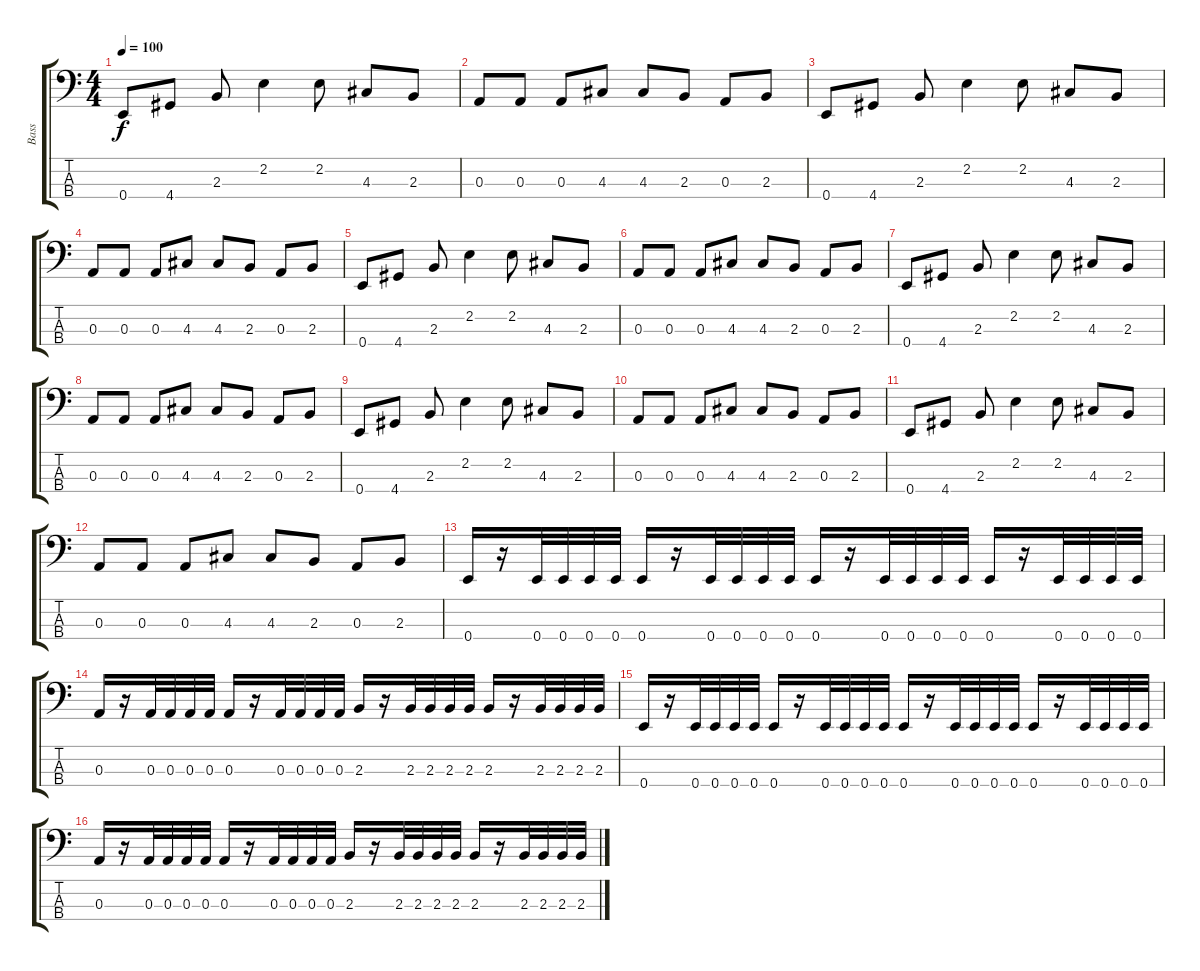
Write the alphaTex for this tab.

\track ("Bass" "Bass") {instrument electricbassfinger}
\staff {score tabs}
\tuning (G2 D2 A1 E1) {hide}
\ts (4 4)
\tempo 100
\clef f4
\ks c
0.4.8{dy f} 4.4.8 2.3.8 2.2.4 2.2.8 4.3.8 2.3.8 |
0.3.8 0.3.8 0.3.8 4.3.8 4.3.8 2.3.8 0.3.8 2.3.8 |
0.4.8 4.4.8 2.3.8 2.2.4 2.2.8 4.3.8 2.3.8 |
0.3.8 0.3.8 0.3.8 4.3.8 4.3.8 2.3.8 0.3.8 2.3.8 |
0.4.8 4.4.8 2.3.8 2.2.4 2.2.8 4.3.8 2.3.8 |
0.3.8 0.3.8 0.3.8 4.3.8 4.3.8 2.3.8 0.3.8 2.3.8 |
0.4.8 4.4.8 2.3.8 2.2.4 2.2.8 4.3.8 2.3.8 |
0.3.8 0.3.8 0.3.8 4.3.8 4.3.8 2.3.8 0.3.8 2.3.8 |
0.4.8 4.4.8 2.3.8 2.2.4 2.2.8 4.3.8 2.3.8 |
0.3.8 0.3.8 0.3.8 4.3.8 4.3.8 2.3.8 0.3.8 2.3.8 |
0.4.8 4.4.8 2.3.8 2.2.4 2.2.8 4.3.8 2.3.8 |
0.3.8 0.3.8 0.3.8 4.3.8 4.3.8 2.3.8 0.3.8 2.3.8 |
0.4.16 r.16 0.4.32 0.4.32 0.4.32 0.4.32 0.4.16 r.16 0.4.32 0.4.32 0.4.32 0.4.32 0.4.16 r.16 0.4.32 0.4.32 0.4.32 0.4.32 0.4.16 r.16 0.4.32 0.4.32 0.4.32 0.4.32 |
0.3.16 r.16 0.3.32 0.3.32 0.3.32 0.3.32 0.3.16 r.16 0.3.32 0.3.32 0.3.32 0.3.32 2.3.16 r.16 2.3.32 2.3.32 2.3.32 2.3.32 2.3.16 r.16 2.3.32 2.3.32 2.3.32 2.3.32 |
0.4.16 r.16 0.4.32 0.4.32 0.4.32 0.4.32 0.4.16 r.16 0.4.32 0.4.32 0.4.32 0.4.32 0.4.16 r.16 0.4.32 0.4.32 0.4.32 0.4.32 0.4.16 r.16 0.4.32 0.4.32 0.4.32 0.4.32 |
0.3.16 r.16 0.3.32 0.3.32 0.3.32 0.3.32 0.3.16 r.16 0.3.32 0.3.32 0.3.32 0.3.32 2.3.16 r.16 2.3.32 2.3.32 2.3.32 2.3.32 2.3.16 r.16 2.3.32 2.3.32 2.3.32 2.3.32
